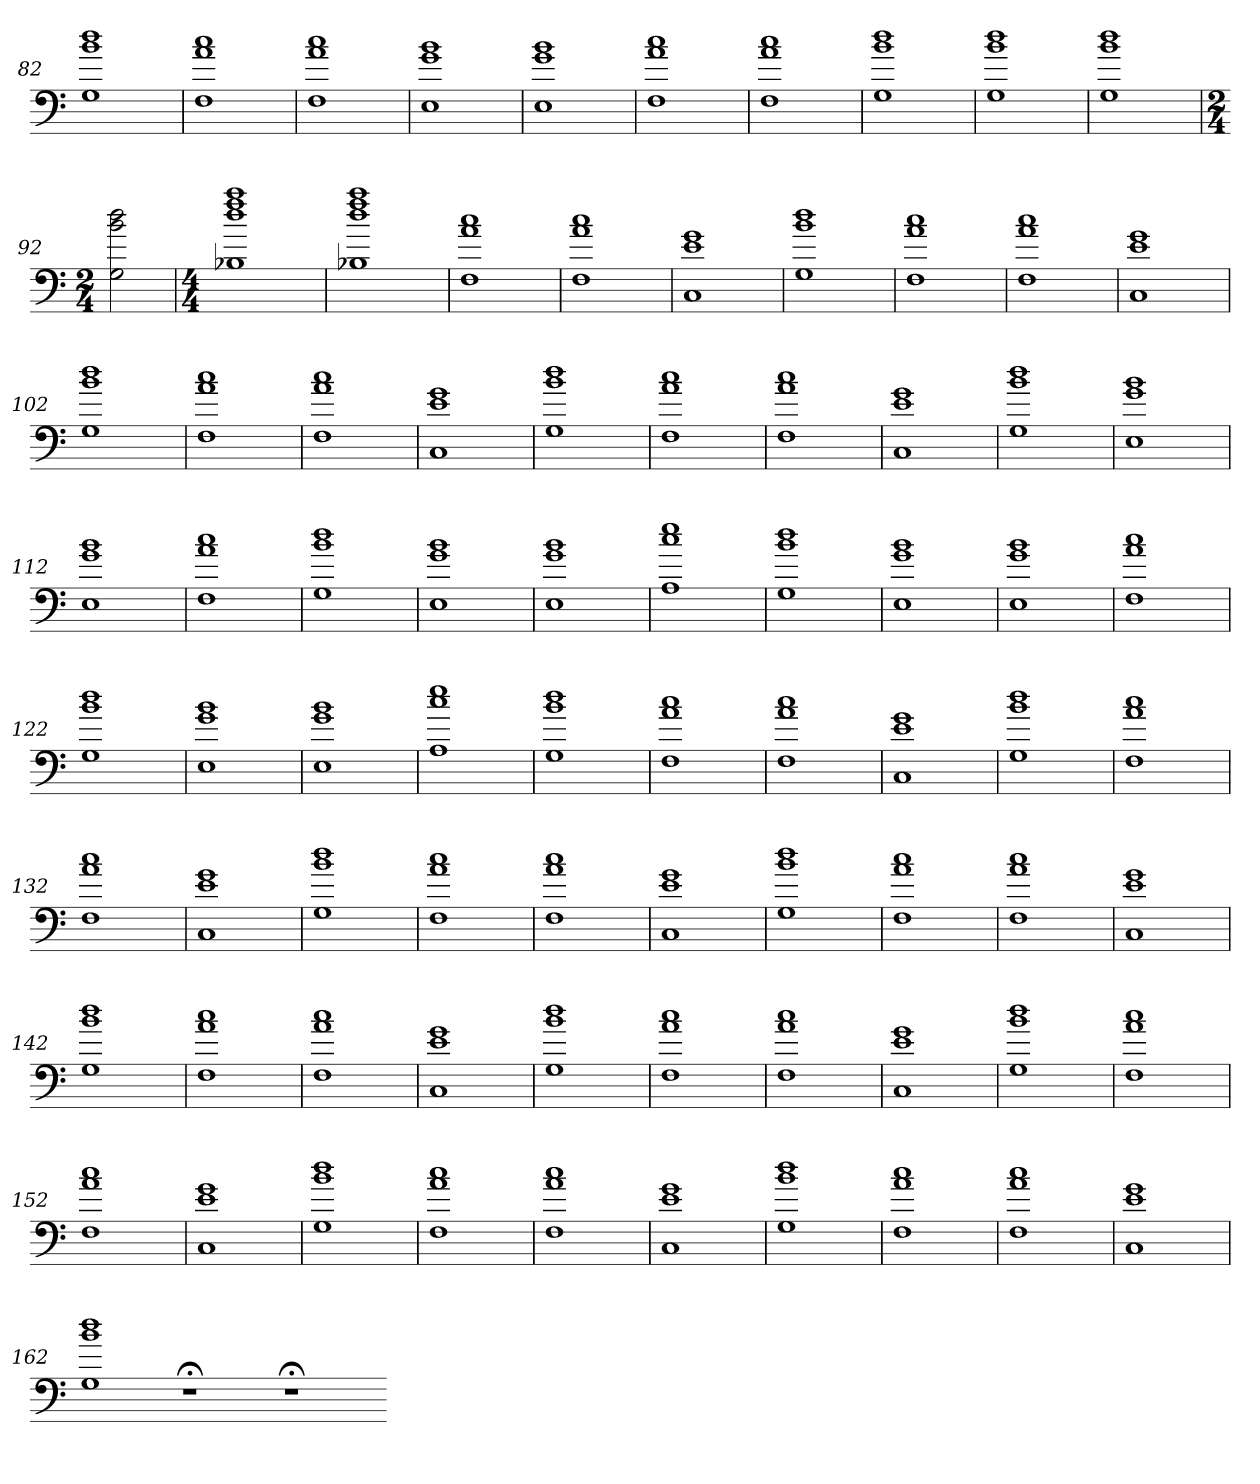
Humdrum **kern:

**kern
*part1
*staff1
=82
1G 1b 1dd
=83
1F 1a 1cc
=84
1F 1a 1cc
=85
1E 1g 1b
=86
1E 1g 1b
=87
1F 1a 1cc
=88
1F 1a 1cc
=89
1G 1b 1dd
=90
1G 1b 1dd
=91
1G 1b 1dd
=92
*M2/4
2G 2b 2dd
=93
*M4/4
1B-X 1dd 1ff 1aa
=94
1B-X 1dd 1ff 1aa
=95
1F 1a 1cc
=96
1F 1a 1cc
=97
1C 1e 1g
=98
1G 1b 1dd
=99
1F 1a 1cc
=100
1F 1a 1cc
=101
1C 1e 1g
=102
1G 1b 1dd
=103
1F 1a 1cc
=104
1F 1a 1cc
=105
1C 1e 1g
=106
1G 1b 1dd
=107
1F 1a 1cc
=108
1F 1a 1cc
=109
1C 1e 1g
=110
1G 1b 1dd
=111
1E 1g 1b
=112
1E 1g 1b
=113
1F 1a 1cc
=114
1G 1b 1dd
=115
1E 1g 1b
=116
1E 1g 1b
=117
1A 1cc 1ee
=118
1G 1b 1dd
=119
1E 1g 1b
=120
1E 1g 1b
=121
1F 1a 1cc
=122
1G 1b 1dd
=123
1E 1g 1b
=124
1E 1g 1b
=125
1A 1cc 1ee
=126
1G 1b 1dd
=127
1F 1a 1cc
=128
1F 1a 1cc
=129
1C 1e 1g
=130
1G 1b 1dd
=131
1F 1a 1cc
=132
1F 1a 1cc
=133
1C 1e 1g
=134
1G 1b 1dd
=135
1F 1a 1cc
=136
1F 1a 1cc
=137
1C 1e 1g
=138
1G 1b 1dd
=139
1F 1a 1cc
=140
1F 1a 1cc
=141
1C 1e 1g
=142
1G 1b 1dd
=143
1F 1a 1cc
=144
1F 1a 1cc
=145
1C 1e 1g
=146
1G 1b 1dd
=147
1F 1a 1cc
=148
1F 1a 1cc
=149
1C 1e 1g
=150
1G 1b 1dd
=151
1F 1a 1cc
=152
1F 1a 1cc
=153
1C 1e 1g
=154
1G 1b 1dd
=155
1F 1a 1cc
=156
1F 1a 1cc
=157
1C 1e 1g
=158
1G 1b 1dd
=159
1F 1a 1cc
=160
1F 1a 1cc
=161
1C 1e 1g
=162
1G 1b 1dd
1r;<
1r;<
=-
*-
